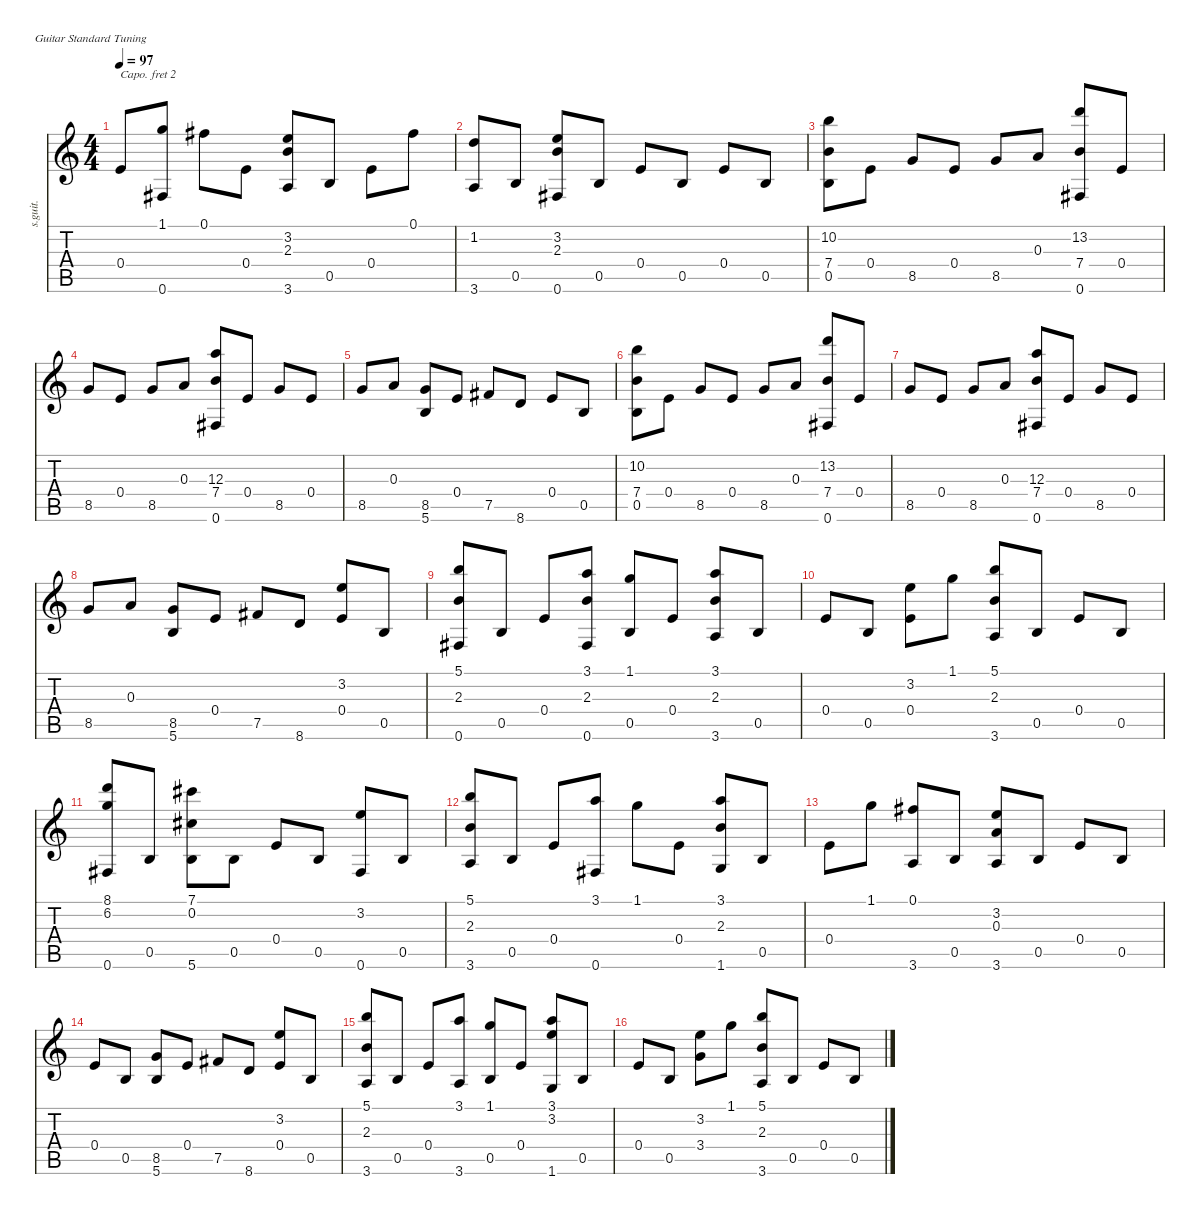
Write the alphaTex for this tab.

\defaultSystemsLayout 4
\hideDynamics
\bracketExtendMode nobrackets
\track ("Steel Guitar" "s.guit.") {instrument acousticguitarsteel}
\staff {score tabs}
\capo 2
\tuning (E4 B3 G3 D3 A2 E2)
\ts (4 4)
\tempo 97
\clef g2
\ks c
0.4.8{dy mf beam Up} (0.6{acc #} 1.1).8{beam Up} 0.1{acc #}.8{beam Down} 0.4.8{beam Down} (3.2 2.3 3.6).8{beam Up} 0.5.8{beam Up} 0.4.8{beam Down} 0.1{acc #}.8{beam Down} |
(1.2 3.6).8{beam Up} 0.5.8{beam Up} (0.6{acc #} 3.2 2.3).8{beam Up} 0.5.8{beam Up} 0.4.8{beam Up} 0.5.8{beam Up} 0.4.8{beam Up} 0.5.8{beam Up} |
(10.2 7.4 0.5).8{beam Down} 0.4.8{beam Down} 8.5.8{beam Up} 0.4.8{beam Up} 8.5.8{beam Up} 0.3.8{beam Up} (13.2 7.4 0.6{acc #}).8{beam Up} 0.4.8{beam Up} |
8.5.8{beam Up} 0.4.8{beam Up} 8.5.8{beam Up} 0.3.8{beam Up} (12.3 7.4 0.6{acc #}).8{beam Up} 0.4.8{beam Up} 8.5.8{beam Up} 0.4.8{beam Up} |
8.5.8{beam Up} 0.3.8{beam Up} (8.5 5.6).8{beam Up} 0.4.8{beam Up} 7.5{acc #}.8{beam Up} 8.6.8{beam Up} 0.4.8{beam Up} 0.5.8{beam Up} |
(7.4 0.5 10.2).8{beam Down} 0.4.8{beam Down} 8.5.8{beam Up} 0.4.8{beam Up} 8.5.8{beam Up} 0.3.8{beam Up} (13.2 7.4 0.6{acc #}).8{beam Up} 0.4.8{beam Up} |
8.5.8{beam Up} 0.4.8{beam Up} 8.5.8{beam Up} 0.3.8{beam Up} (12.3 7.4 0.6{acc #}).8{beam Up} 0.4.8{beam Up} 8.5.8{beam Up} 0.4.8{beam Up} |
8.5.8{beam Up} 0.3.8{beam Up} (8.5 5.6).8{beam Up} 0.4.8{beam Up} 7.5{acc #}.8{beam Up} 8.6.8{beam Up} (3.2 0.4).8{beam Up} 0.5.8{beam Up} |
(5.1 2.3 0.6{acc #}).8{beam Up} 0.5.8{beam Up} 0.4.8{beam Up} (2.3 3.1 0.6{acc #}).8{beam Up} (1.1 0.5).8{beam Up} 0.4.8{beam Up} (3.6 2.3 3.1).8{beam Up} 0.5.8{beam Up} |
0.4.8{beam Up} 0.5.8{beam Up} (0.4 3.2).8{beam Down} 1.1.8{beam Down} (5.1 2.3 3.6).8{beam Up} 0.5.8{beam Up} 0.4.8{beam Up} 0.5.8{beam Up} |
(8.1 6.2 0.6{acc #}).8{beam Up} 0.5.8{beam Up} (5.6 7.1{acc #} 0.2{acc #}).8{beam Down} 0.5.8{beam Down} 0.4.8{beam Up} 0.5.8{beam Up} (0.6{acc #} 3.2).8{beam Up} 0.5.8{beam Up} |
(5.1 2.3 3.6).8{beam Up} 0.5.8{beam Up} 0.4.8{beam Up} (0.6{acc #} 3.1).8{beam Up} 1.1.8{beam Down} 0.4.8{beam Down} (3.1 2.3 1.6).8{beam Up} 0.5.8{beam Up} |
0.4.8{beam Down} 1.1.8{beam Down} (0.1{acc #} 3.6).8{beam Up} 0.5.8{beam Up} (3.6 0.3 3.2).8{beam Up} 0.5.8{beam Up} 0.4.8{beam Up} 0.5.8{beam Up} |
0.4.8{beam Up} 0.5.8{beam Up} (8.5 5.6).8{beam Up} 0.4.8{beam Up} 7.5{acc #}.8{beam Up} 8.6.8{beam Up} (3.2 0.4).8{beam Up} 0.5.8{beam Up} |
(3.6 2.3 5.1).8{beam Up} 0.5.8{beam Up} 0.4.8{beam Up} (3.6 3.1).8{beam Up} (0.5 1.1).8{beam Up} 0.4.8{beam Up} (1.6 3.1 3.2).8{beam Up} 0.5.8{beam Up} |
0.4.8{beam Up} 0.5.8{beam Up} (3.4 3.2).8{beam Down} 1.1.8{beam Down} (5.1 2.3 3.6).8{beam Up} 0.5.8{beam Up} 0.4.8{beam Up} 0.5.8{beam Up}
